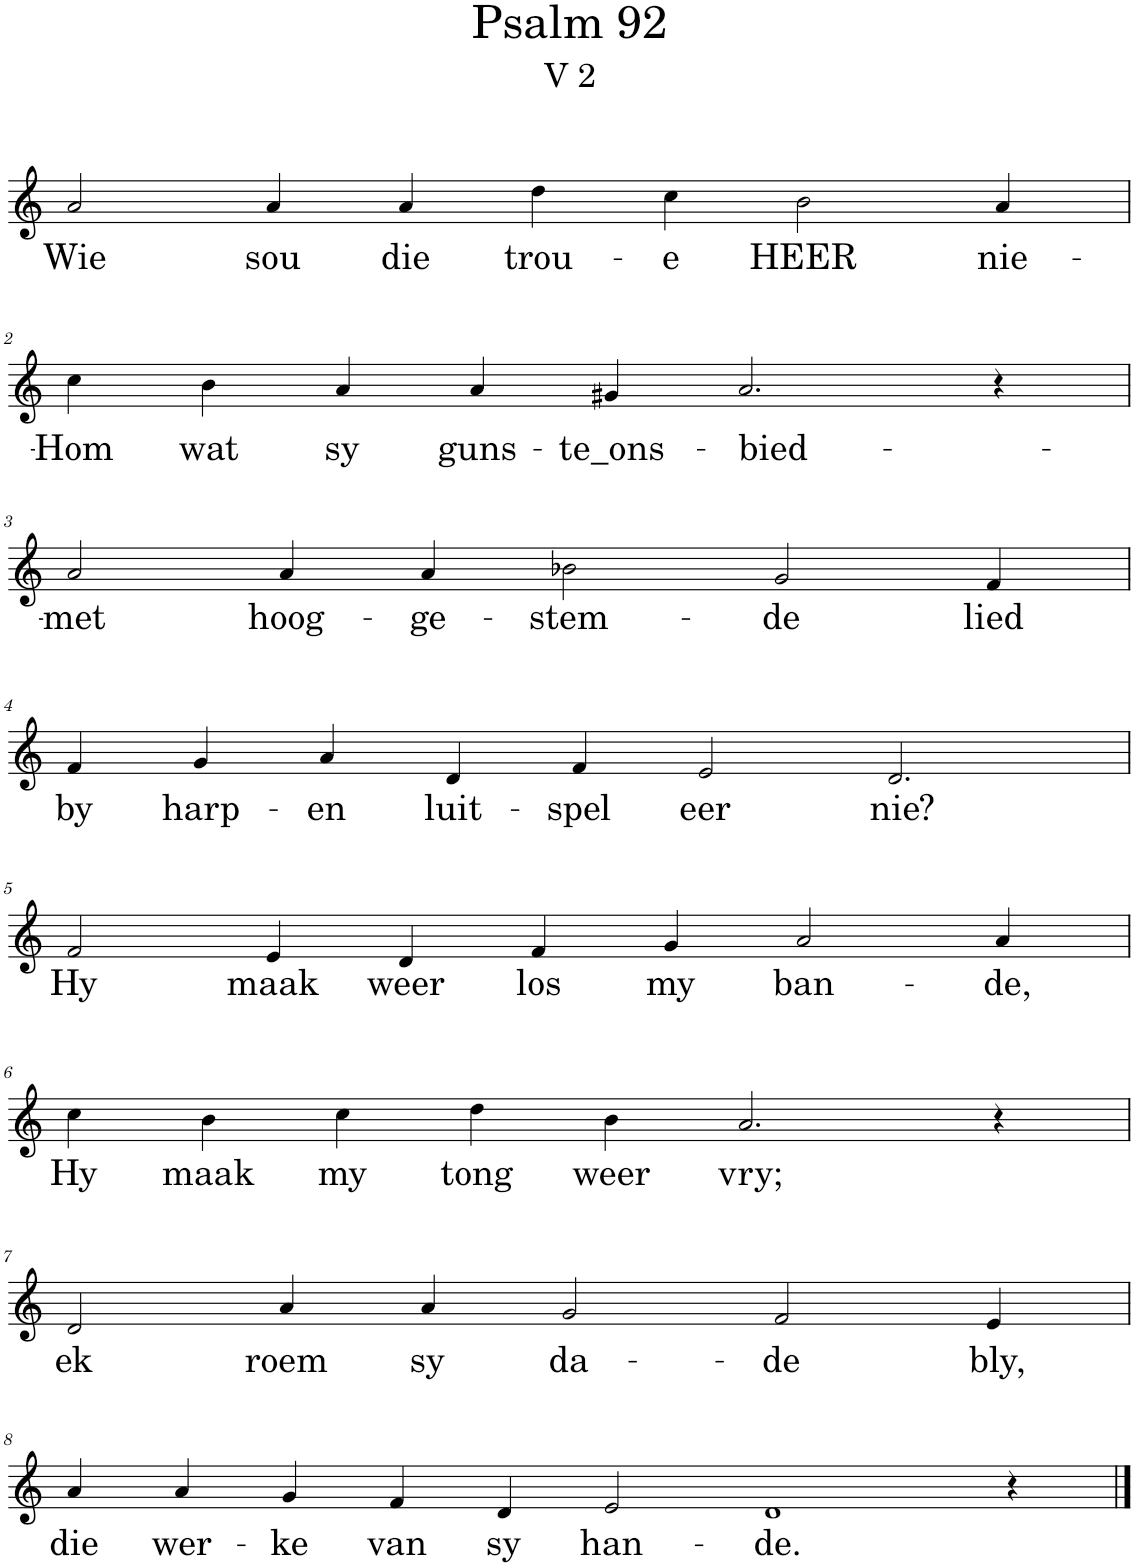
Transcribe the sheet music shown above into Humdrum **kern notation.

**kern	**text
*part1	*part1
*staff1	*staff1
*I"Pipe Organ	*
*I'Org.	*
*clefG2	*
*k[]	*
*M9/4	*
=1	=1
!	!LO:LY:b
2a/	Wie
!	!LO:LY:b
4a/	sou
!	!LO:LY:b
4a/	die
!	!LO:LY:b
4dd\	trou-
!	!LO:LY:b
4cc\	-e
!	!LO:LY:b
2b\	HEER
!	!LO:LY:b
4a/	nie-
!!LO:LB:g=z
=2	=2
!	!LO:LY:b
4cc\	-Hom
!	!LO:LY:b
4b\	wat
!	!LO:LY:b
4a/	sy
!	!LO:LY:b
4a/	guns-
!	!LO:LY:b
4g#X/	-te_ons-
!	!LO:LY:b
2.a/	-bied-
4r	.
!!LO:LB:g=z
=3	=3
*M9/4	*
!	!LO:LY:b
2a/	-met
!	!LO:LY:b
4a/	hoog-
!	!LO:LY:b
4a/	-ge-
!	!LO:LY:b
2b-X\	-stem-
!	!LO:LY:b
2g/	-de
!	!LO:LY:b
4f/	lied
!!LO:LB:g=z
=4	=4
*M10/4	*
!	!LO:LY:b
4f/	by
!	!LO:LY:b
4g/	harp-
!	!LO:LY:b
4a/	-en
!	!LO:LY:b
4d/	luit-
!	!LO:LY:b
4f/	-spel
!	!LO:LY:b
2e/	eer
!	!LO:LY:b
2.d/	nie?
!!LO:LB:g=z
=5	=5
*M9/4	*
!	!LO:LY:b
2f/	Hy
!	!LO:LY:b
4e/	maak
!	!LO:LY:b
4d/	weer
!	!LO:LY:b
4f/	los
!	!LO:LY:b
4g/	my
!	!LO:LY:b
2a/	ban-
!	!LO:LY:b
4a/	-de,
!!LO:LB:g=z
=6	=6
!	!LO:LY:b
4cc\	Hy
!	!LO:LY:b
4b\	maak
!	!LO:LY:b
4cc\	my
!	!LO:LY:b
4dd\	tong
!	!LO:LY:b
4b\	weer
!	!LO:LY:b
2.a/	vry;
4r	.
!!LO:LB:g=z
=7	=7
*M9/4	*
!	!LO:LY:b
2d/	ek
!	!LO:LY:b
4a/	roem
!	!LO:LY:b
4a/	sy
!	!LO:LY:b
2g/	da-
!	!LO:LY:b
2f/	-de
!	!LO:LY:b
4e/	bly,
!!LO:LB:g=z
=8	=8
*M16/4	*
!	!LO:LY:b
4a/	die
!	!LO:LY:b
4a/	wer-
!	!LO:LY:b
4g/	-ke
!	!LO:LY:b
4f/	van
!	!LO:LY:b
4d/	sy
!	!LO:LY:b
2e/	han-
!	!LO:LY:b
1d	-de.
4r	.
==	==
*-	*-
